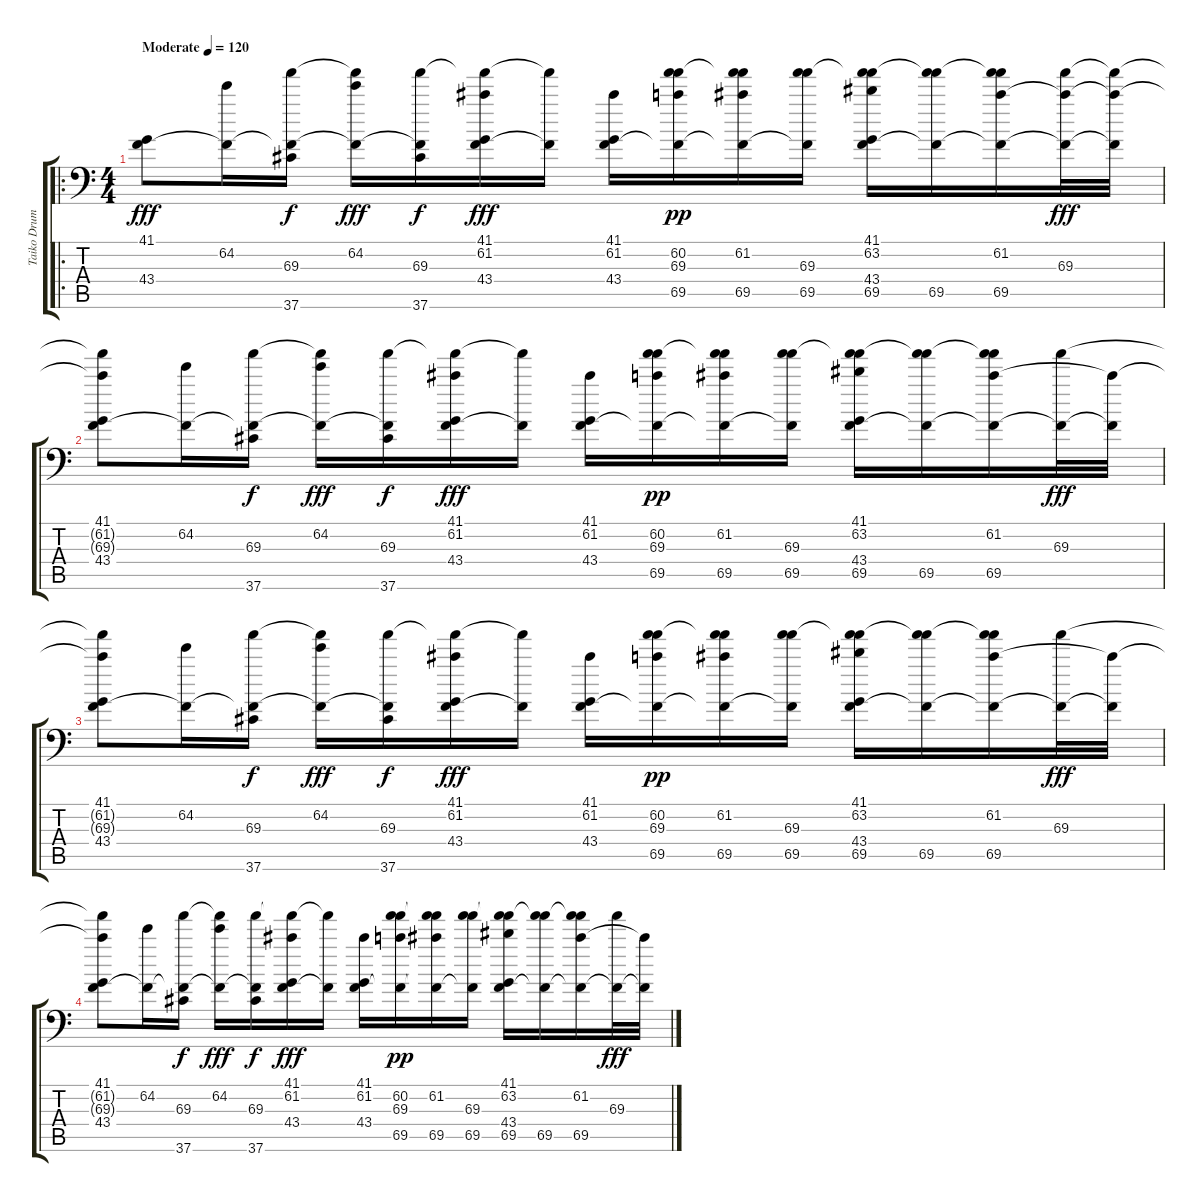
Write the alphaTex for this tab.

\track ("Taiko Drum/Shaky Thingy/Bongo" "Taiko Drum") {instrument acousticgrandpiano}
\staff {score tabs}
\tuning (C-1 C-1 C-1 C-1 C-1 C-1) {hide}
\ro
\ts (4 4)
\tempo (120 "Moderate")
\clef f4
\ks c
(41.1 43.4).8{dy fff instrument acousticgrandpiano} (41.1{t} 64.2).16 (41.1{t} 69.3 37.6).16{dy f} (41.1{t} 64.2 69.3{t}).16{dy fff} (41.1{t} 69.3 37.6).16{dy f} (41.1 61.2 69.3{t} 43.4).16{dy fff} (41.1{t} 69.3{t}).16 (41.1 61.2 43.4).16 (41.1{t} 60.2 69.3 69.5).16{dy pp} (41.1{t} 61.2 69.3{t} 69.5).16 (41.1{t} 69.3 69.5).16 (41.1 63.2 69.3{t} 43.4 69.5).16 (41.1{t} 69.3{t} 69.5).16 (41.1{t} 61.2 69.3{t} 69.5).16 (41.1{t} 61.2{t} 69.3).32{dy fff} (41.1{t} 61.2{t} 69.3{t}).32 |
(41.1 61.2{t} 69.3{t} 43.4).8 (41.1{t} 64.2).16 (41.1{t} 69.3 37.6).16{dy f} (41.1{t} 64.2 69.3{t}).16{dy fff} (41.1{t} 69.3 37.6).16{dy f} (41.1 61.2 69.3{t} 43.4).16{dy fff} (41.1{t} 69.3{t}).16 (41.1 61.2 43.4).16 (41.1{t} 60.2 69.3 69.5).16{dy pp} (41.1{t} 61.2 69.3{t} 69.5).16 (41.1{t} 69.3 69.5).16 (41.1 63.2 69.3{t} 43.4 69.5).16 (41.1{t} 69.3{t} 69.5).16 (41.1{t} 61.2 69.3{t} 69.5).16 (41.1{t} 69.3).32{dy fff} (41.1{t} 61.2{t}).32 |
(41.1 61.2{t} 69.3{t} 43.4).8 (41.1{t} 64.2).16 (41.1{t} 69.3 37.6).16{dy f} (41.1{t} 64.2 69.3{t}).16{dy fff} (41.1{t} 69.3 37.6).16{dy f} (41.1 61.2 69.3{t} 43.4).16{dy fff} (41.1{t} 69.3{t}).16 (41.1 61.2 43.4).16 (41.1{t} 60.2 69.3 69.5).16{dy pp} (41.1{t} 61.2 69.3{t} 69.5).16 (41.1{t} 69.3 69.5).16 (41.1 63.2 69.3{t} 43.4 69.5).16 (41.1{t} 69.3{t} 69.5).16 (41.1{t} 61.2 69.3{t} 69.5).16 (41.1{t} 69.3).32{dy fff} (41.1{t} 61.2{t}).32 |
(41.1 61.2{t} 69.3{t} 43.4).8 (41.1{t} 64.2).16 (41.1{t} 69.3 37.6).16{dy f} (41.1{t} 64.2 69.3{t}).16{dy fff} (41.1{t} 69.3 37.6).16{dy f} (41.1 61.2 69.3{t} 43.4).16{dy fff} (41.1{t} 69.3{t}).16 (41.1 61.2 43.4).16 (41.1{t} 60.2 69.3 69.5).16{dy pp} (41.1{t} 61.2 69.3{t} 69.5).16 (41.1{t} 69.3 69.5).16 (41.1 63.2 69.3{t} 43.4 69.5).16 (41.1{t} 69.3{t} 69.5).16 (41.1{t} 61.2 69.3{t} 69.5).16 (41.1{t} 69.3).32{dy fff} (41.1{t} 61.2{t}).32
